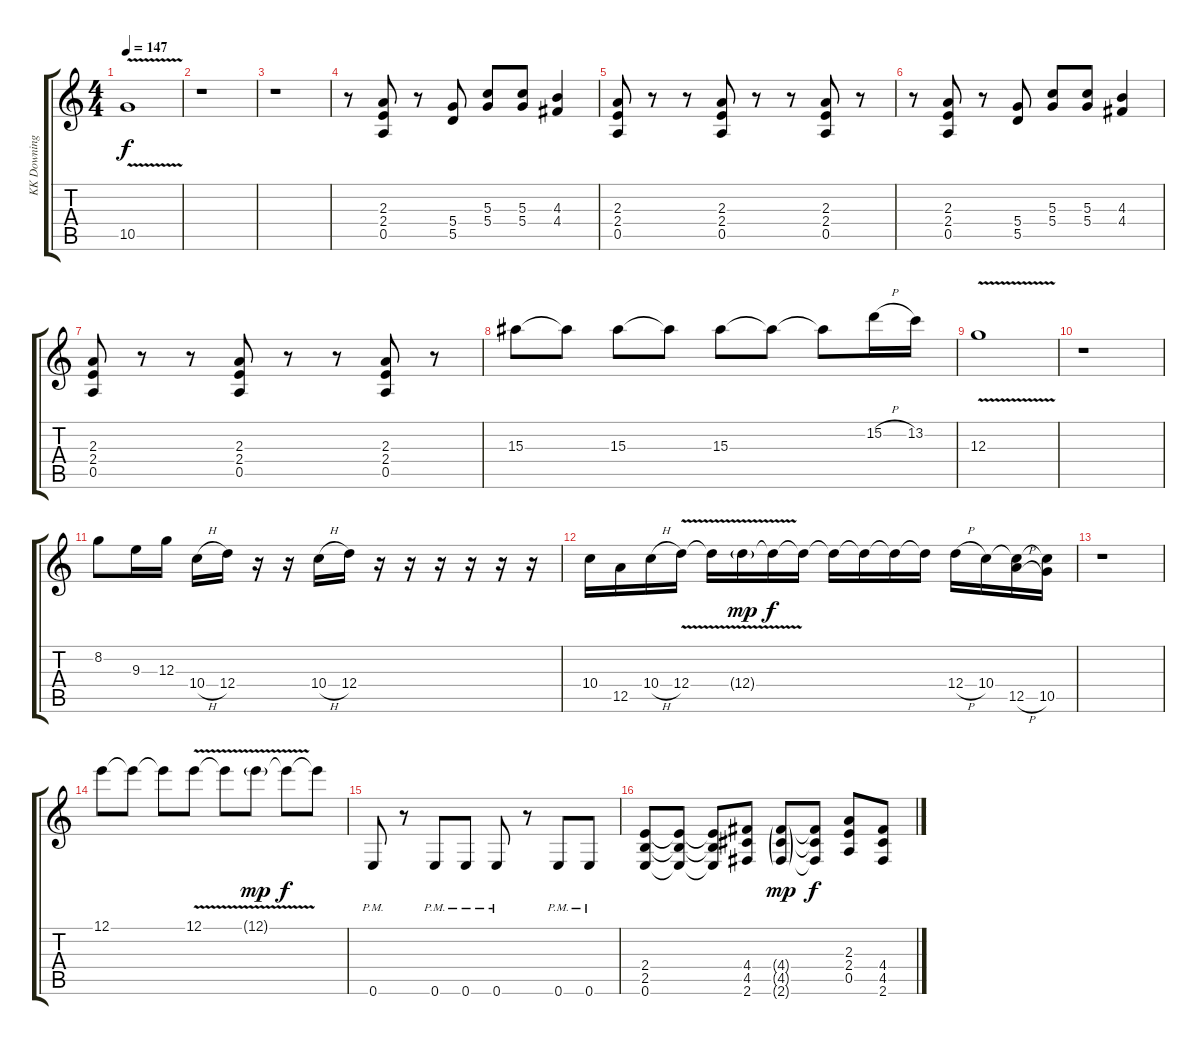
\track ("KK Downing" "KK Downing") {instrument distortionguitar}
\staff {score tabs}
\tuning (E4 B3 G3 D3 A2 E2) {hide}
\ts (4 4)
\tempo 147
\clef g2
\ks c
10.5{v}.1{dy f} |
r.1 |
r.1 |
r.8 (2.3 2.4 0.5).8{balance 16} r.8 (5.4 5.5).8 (5.3 5.4).8 (5.3 5.4).8 (4.3 4.4).4 |
(2.3 2.4 0.5).8 r.8 r.8 (2.3 2.4 0.5).8 r.8 r.8 (2.3 2.4 0.5).8 r.8 |
r.8 (2.3 2.4 0.5).8 r.8 (5.4 5.5).8 (5.3 5.4).8 (5.3 5.4).8 (4.3 4.4).4 |
(2.3 2.4 0.5).8 r.8 r.8 (2.3 2.4 0.5).8 r.8 r.8 (2.3 2.4 0.5).8 r.8 |
15.3.8{balance 9} 15.3{t}.8 15.3.8 15.3{t}.8 15.3.8 15.3{t}.8 15.3{t}.8 15.2{h}.16 13.2.16 |
12.3{v}.1 |
r.1 |
8.2.8 9.3.16 12.3.16 10.4{h}.16 12.4.16 r.16 r.16 10.4{h}.16 12.4.16 r.16 r.16 r.16 r.16 r.16 r.16 |
10.4.16 12.5.16 10.4{h}.16 12.4{v}.16 12.4{t}.16 12.4{v g}.16{dy mp} 12.4{t}.16{dy f} 12.4{t}.16 12.4{t}.16 12.4{t}.16 12.4{t}.16 12.4{t}.16 12.4{h}.16 10.4.16 (10.4{t} 12.5{h}).16 (10.4{t} 10.5).16 |
r.1 |
12.1.8 12.1{t}.8 12.1{t}.8 12.1{v}.8 12.1{t}.8 12.1{v g}.8{dy mp} 12.1{t}.8{dy f} 12.1{t}.8 |
0.6{pm}.8{balance 16} r.8 0.6{pm}.8 0.6{pm}.8 0.6{pm}.8 r.8 0.6{pm}.8 0.6{pm}.8 |
(2.4 2.5 0.6).8 (2.4{t} 2.5{t} 0.6{t}).8 (2.4{t} 2.5{t} 0.6{t}).8 (4.4 4.5 2.6).8 (4.4{g} 4.5{g} 2.6{g}).8{dy mp} (4.4{t} 4.5{t} 2.6{t}).8{dy f} (2.3 2.4 0.5).8 (4.4 4.5 2.6).8
